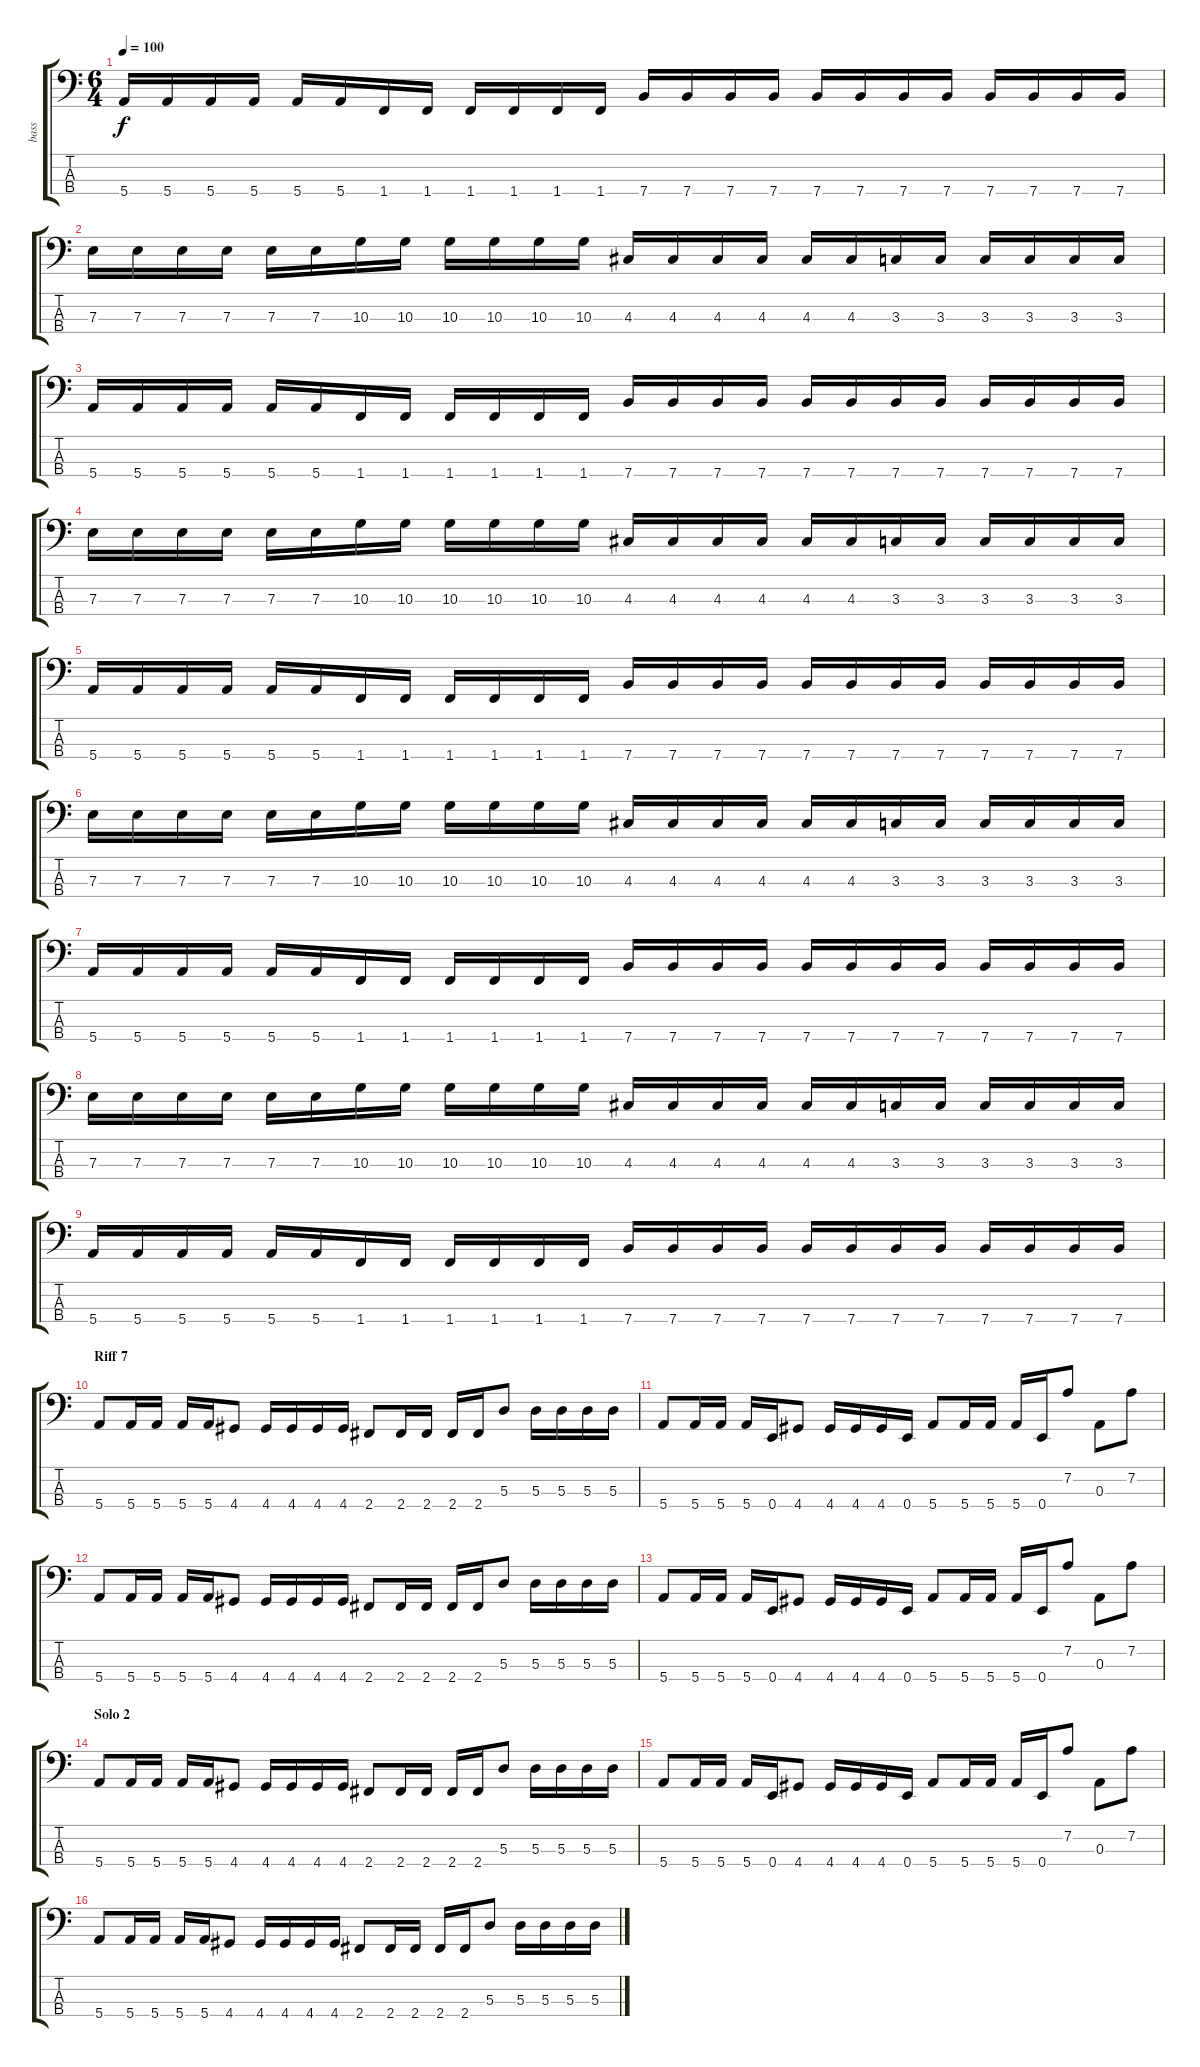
\track ("bass" "bass") {instrument electricbassfinger}
\staff {score tabs}
\tuning (G2 D2 A1 E1) {hide}
\ts (6 4)
\tempo 100
\clef f4
\ks c
5.4.16{dy f} 5.4.16 5.4.16 5.4.16 5.4.16 5.4.16 1.4.16 1.4.16 1.4.16 1.4.16 1.4.16 1.4.16 7.4.16 7.4.16 7.4.16 7.4.16 7.4.16 7.4.16 7.4.16 7.4.16 7.4.16 7.4.16 7.4.16 7.4.16 |
7.3.16 7.3.16 7.3.16 7.3.16 7.3.16 7.3.16 10.3.16 10.3.16 10.3.16 10.3.16 10.3.16 10.3.16 4.3.16 4.3.16 4.3.16 4.3.16 4.3.16 4.3.16 3.3.16 3.3.16 3.3.16 3.3.16 3.3.16 3.3.16 |
5.4.16 5.4.16 5.4.16 5.4.16 5.4.16 5.4.16 1.4.16 1.4.16 1.4.16 1.4.16 1.4.16 1.4.16 7.4.16 7.4.16 7.4.16 7.4.16 7.4.16 7.4.16 7.4.16 7.4.16 7.4.16 7.4.16 7.4.16 7.4.16 |
7.3.16 7.3.16 7.3.16 7.3.16 7.3.16 7.3.16 10.3.16 10.3.16 10.3.16 10.3.16 10.3.16 10.3.16 4.3.16 4.3.16 4.3.16 4.3.16 4.3.16 4.3.16 3.3.16 3.3.16 3.3.16 3.3.16 3.3.16 3.3.16 |
5.4.16 5.4.16 5.4.16 5.4.16 5.4.16 5.4.16 1.4.16 1.4.16 1.4.16 1.4.16 1.4.16 1.4.16 7.4.16 7.4.16 7.4.16 7.4.16 7.4.16 7.4.16 7.4.16 7.4.16 7.4.16 7.4.16 7.4.16 7.4.16 |
7.3.16 7.3.16 7.3.16 7.3.16 7.3.16 7.3.16 10.3.16 10.3.16 10.3.16 10.3.16 10.3.16 10.3.16 4.3.16 4.3.16 4.3.16 4.3.16 4.3.16 4.3.16 3.3.16 3.3.16 3.3.16 3.3.16 3.3.16 3.3.16 |
5.4.16 5.4.16 5.4.16 5.4.16 5.4.16 5.4.16 1.4.16 1.4.16 1.4.16 1.4.16 1.4.16 1.4.16 7.4.16 7.4.16 7.4.16 7.4.16 7.4.16 7.4.16 7.4.16 7.4.16 7.4.16 7.4.16 7.4.16 7.4.16 |
7.3.16 7.3.16 7.3.16 7.3.16 7.3.16 7.3.16 10.3.16 10.3.16 10.3.16 10.3.16 10.3.16 10.3.16 4.3.16 4.3.16 4.3.16 4.3.16 4.3.16 4.3.16 3.3.16 3.3.16 3.3.16 3.3.16 3.3.16 3.3.16 |
5.4.16 5.4.16 5.4.16 5.4.16 5.4.16 5.4.16 1.4.16 1.4.16 1.4.16 1.4.16 1.4.16 1.4.16 7.4.16 7.4.16 7.4.16 7.4.16 7.4.16 7.4.16 7.4.16 7.4.16 7.4.16 7.4.16 7.4.16 7.4.16 |
\section ("" "Riff 7")
5.4.8 5.4.16 5.4.16 5.4.16 5.4.16 4.4.8 4.4.16 4.4.16 4.4.16 4.4.16 2.4.8 2.4.16 2.4.16 2.4.16 2.4.16 5.3.8 5.3.16 5.3.16 5.3.16 5.3.16 |
5.4.8 5.4.16 5.4.16 5.4.16 0.4.16 4.4.8 4.4.16 4.4.16 4.4.16 0.4.16 5.4.8 5.4.16 5.4.16 5.4.16 0.4.16 7.2.8 0.3.8 7.2.8 |
5.4.8 5.4.16 5.4.16 5.4.16 5.4.16 4.4.8 4.4.16 4.4.16 4.4.16 4.4.16 2.4.8 2.4.16 2.4.16 2.4.16 2.4.16 5.3.8 5.3.16 5.3.16 5.3.16 5.3.16 |
5.4.8 5.4.16 5.4.16 5.4.16 0.4.16 4.4.8 4.4.16 4.4.16 4.4.16 0.4.16 5.4.8 5.4.16 5.4.16 5.4.16 0.4.16 7.2.8 0.3.8 7.2.8 |
\section ("" "Solo 2")
5.4.8 5.4.16 5.4.16 5.4.16 5.4.16 4.4.8 4.4.16 4.4.16 4.4.16 4.4.16 2.4.8 2.4.16 2.4.16 2.4.16 2.4.16 5.3.8 5.3.16 5.3.16 5.3.16 5.3.16 |
5.4.8 5.4.16 5.4.16 5.4.16 0.4.16 4.4.8 4.4.16 4.4.16 4.4.16 0.4.16 5.4.8 5.4.16 5.4.16 5.4.16 0.4.16 7.2.8 0.3.8 7.2.8 |
5.4.8 5.4.16 5.4.16 5.4.16 5.4.16 4.4.8 4.4.16 4.4.16 4.4.16 4.4.16 2.4.8 2.4.16 2.4.16 2.4.16 2.4.16 5.3.8 5.3.16 5.3.16 5.3.16 5.3.16
